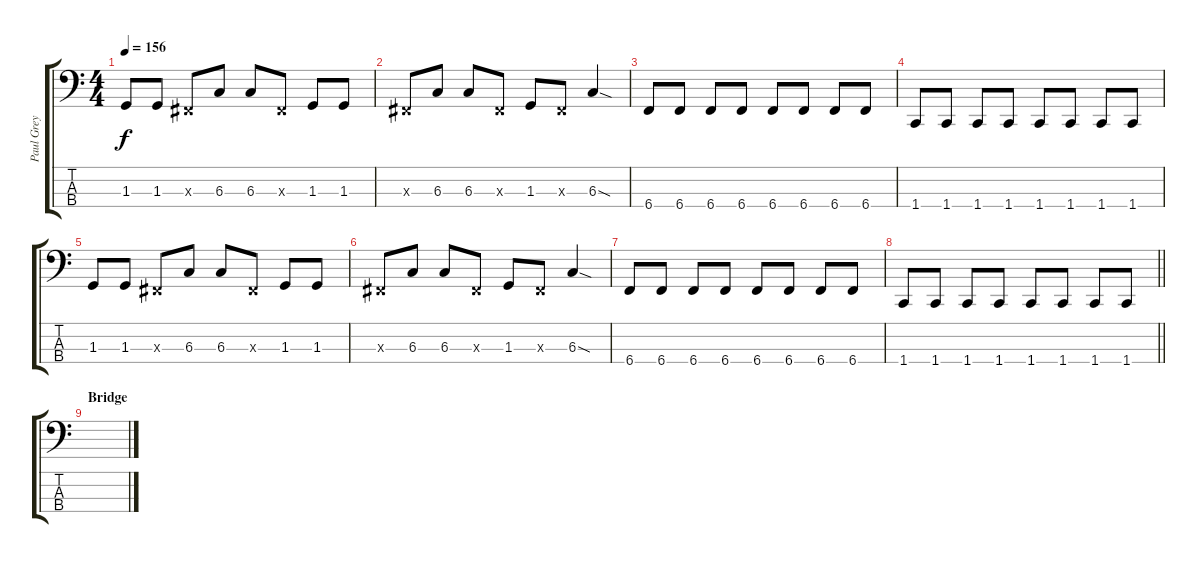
\track ("Paul Grey" "Paul Grey") {instrument electricbassfinger}
\staff {score tabs}
\tuning (E2 B1 Gb1 B0) {hide}
\ts (4 4)
\tempo 156
\clef f4
\ks c
1.3.8{dy f} 1.3.8 0.3{x}.8 6.3.8 6.3.8 0.3{x}.8 1.3.8 1.3.8 |
0.3{x}.8 6.3.8 6.3.8 0.3{x}.8 1.3.8 0.3{x}.8 6.3{sod}.4 |
6.4.8 6.4.8 6.4.8 6.4.8 6.4.8 6.4.8 6.4.8 6.4.8 |
1.4.8 1.4.8 1.4.8 1.4.8 1.4.8 1.4.8 1.4.8 1.4.8 |
1.3.8 1.3.8 0.3{x}.8 6.3.8 6.3.8 0.3{x}.8 1.3.8 1.3.8 |
0.3{x}.8 6.3.8 6.3.8 0.3{x}.8 1.3.8 0.3{x}.8 6.3{sod}.4 |
6.4.8 6.4.8 6.4.8 6.4.8 6.4.8 6.4.8 6.4.8 6.4.8 |
\barLineRight lightlight
1.4.8 1.4.8 1.4.8 1.4.8 1.4.8 1.4.8 1.4.8 1.4.8 |
\section ("" "Bridge")
